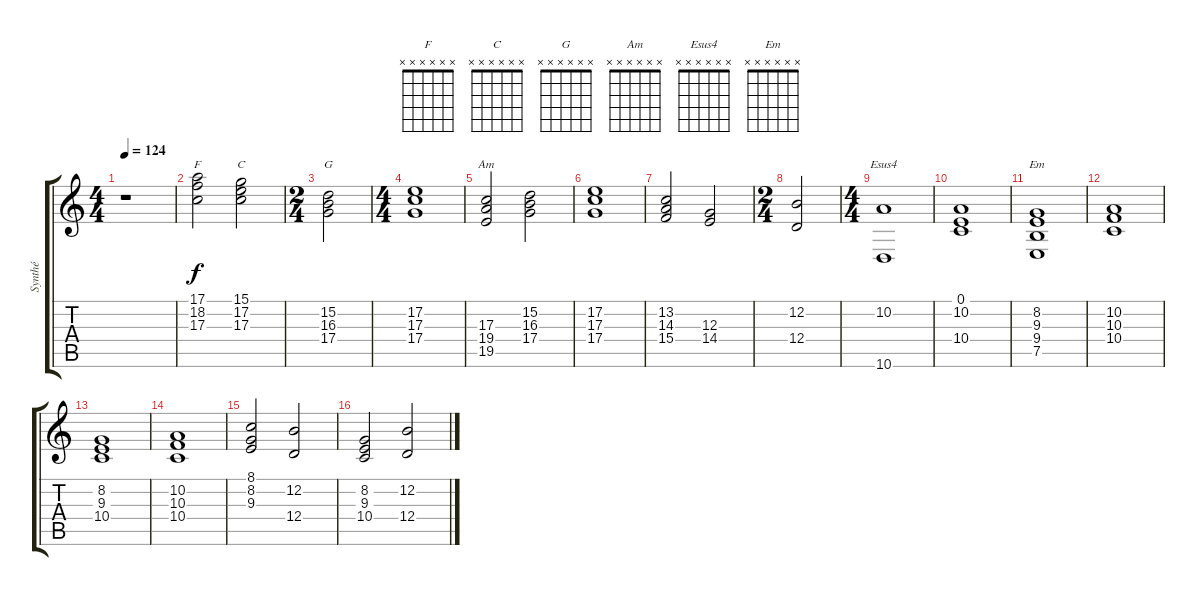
\track ("Synthé" "Synthé") {instrument stringensemble2}
\staff {score tabs}
\tuning (E4 B3 G3 D3 A2 E2) {hide}
\chord ("F" x x x x x x) {firstfret 0}
\chord ("C" x x x x x x) {firstfret 0}
\chord ("G" x x x x x x) {firstfret 0}
\chord ("Am" x x x x x x) {firstfret 0}
\chord ("Esus4" x x x x x x) {firstfret 0}
\chord ("Em" x x x x x x) {firstfret 0}
\ts (4 4)
\tempo 124
\clef g2
\ks c
r.1{dy f instrument stringensemble2} |
(17.1 18.2 17.3).2{ch "F" instrument percussiveorgan} (15.1 17.2 17.3).2{ch "C"} |
\ts (2 4)
(15.2 16.3 17.4).2{ch "G"} |
\ts (4 4)
(17.2 17.3 17.4).1 |
(17.3 19.4 19.5).2{ch "Am"} (15.2 16.3 17.4).2 |
(17.2 17.3 17.4).1 |
(13.2 14.3 15.4).2 (12.3 14.4).2 |
\ts (2 4)
(12.2 12.4).2 |
\ts (4 4)
(10.2 10.6).1{ch "Esus4"} |
(0.1 10.2 10.4).1 |
(8.2 9.3 9.4 7.5).1{ch "Em"} |
(10.2 10.3 10.4).1 |
(8.2 9.3 10.4).1 |
(10.2 10.3 10.4).1 |
(8.1 8.2 9.3).2 (12.2 12.4).2 |
(8.2 9.3 10.4).2 (12.2 12.4).2
